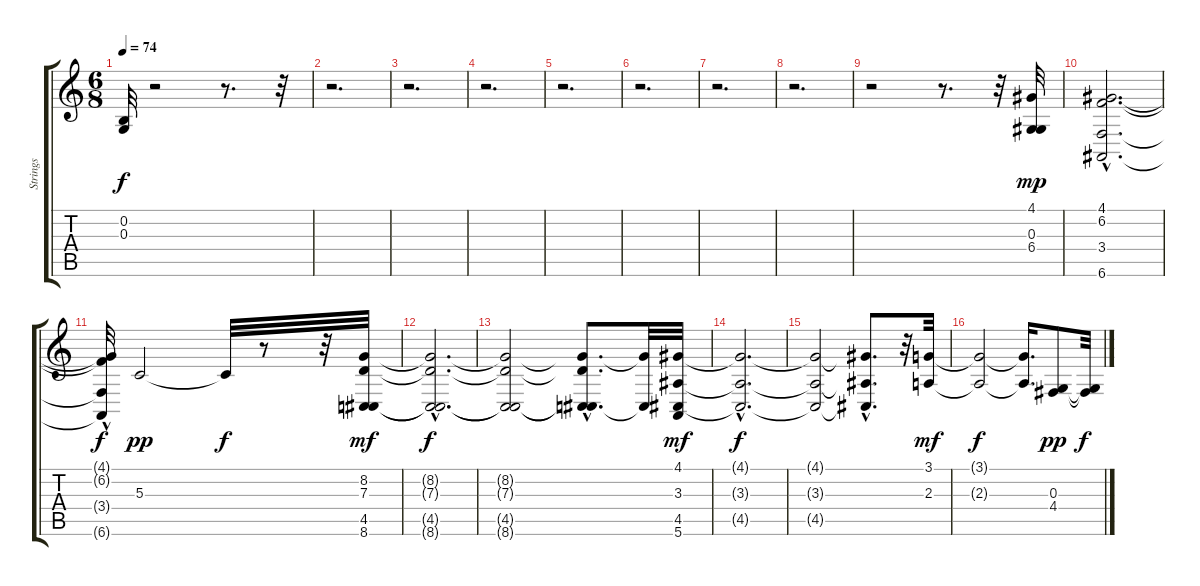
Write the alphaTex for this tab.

\track ("Strings" "Strings") {instrument pad2warm}
\staff {score tabs}
\tuning (E4 B3 G3 D3 A2 E2) {hide}
\ts (6 8)
\tempo 74
\clef g2
\ks c
(0.2{t} 0.3{t}).32{dy f} r.2 r.8{d} r.32 |
r.2{d} |
r.2{d} |
r.2{d} |
r.2{d} |
r.2{d} |
r.2{d} |
r.2{d} |
r.2 r.8{d} r.32 (4.1 0.3 6.4).32{dy mp} |
(4.1{hac} 6.2{hac} 3.4{hac} 6.6{hac}).2{d} |
(4.1{t} 6.2{t} 3.4{hac t} 6.6{t}).32{dy f} 5.3.2{dy pp} 5.3{t}.32{dy f} r.8 r.32 (8.2 7.3 4.5 8.6).32{dy mf} |
(8.2{hac t} 7.3{hac t} 4.5{hac t} 8.6{hac t}).2{d dy f} |
(8.2{t} 7.3{t} 4.5{t} 8.6{t}).2 (8.2{hac t} 7.3{t} 4.5{t} 8.6{hac t}).8{d} (8.2{t} 8.6{t}).32 (4.1 3.3 4.5 5.6).32{dy mf} |
(4.1{hac t} 3.3{hac t} 4.5{hac t}).2{d dy f} |
(4.1{t} 3.3{t} 4.5{t}).2 (4.1{hac t} 3.3{t} 4.5{t}).8{d} r.32 (3.1 2.3).32{dy mf} |
(3.1{t} 2.3{t}).2{dy f} (3.1{t} 2.3{t}).16{d} (0.3 4.4).8{dy pp} (0.3{t} 4.4{t}).32{dy f}
